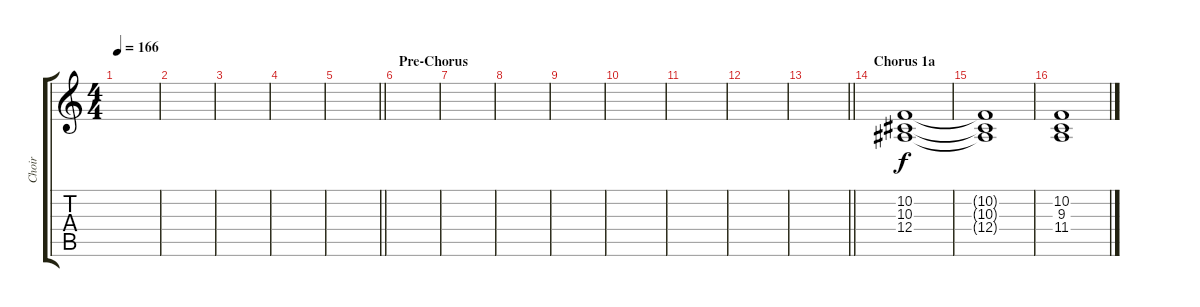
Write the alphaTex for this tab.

\track ("Choir" "Choir") {instrument choiraahs}
\staff {score tabs}
\tuning (C4 G3 Eb3 Bb2 F2 C2) {hide}
\ts (4 4)
\tempo 166
\clef g2
\ks c
|
|
|
|
\barLineRight lightlight
|
\section ("" "Pre-Chorus")
|
|
|
|
|
|
|
\barLineRight lightlight
|
\section ("" "Chorus 1a")
(10.2 10.3 12.4).1 |
(10.2{t} 10.3{t} 12.4{t}).1 |
(10.2 9.3 11.4).1
